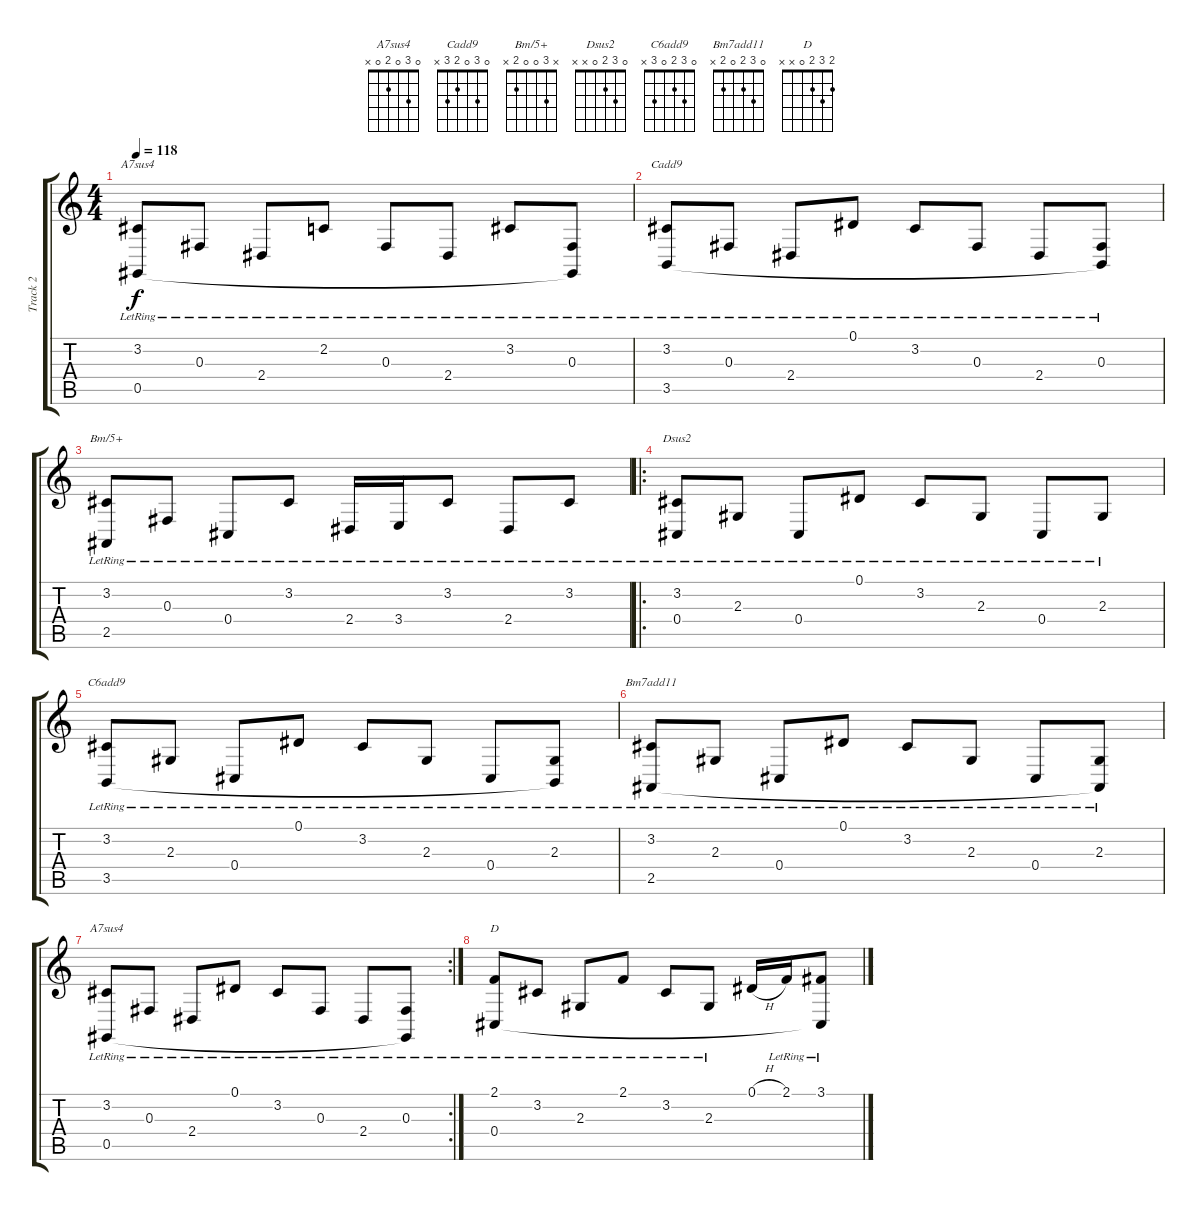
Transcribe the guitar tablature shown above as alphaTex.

\track ("Track 2" "Track 2") {instrument brightacousticpiano}
\staff {score tabs}
\tuning (Eb4 Bb3 Gb3 Db3 Ab2 Eb2) {hide}
\chord ("A7sus4" x 3 0 2 0 x)
\chord ("Cadd9" 0 3 0 2 3 x)
\chord ("Bm/5+" x 3 0 0 2 x)
\chord ("Dsus2" 0 3 2 0 x x)
\chord ("C6add9" 0 3 2 0 3 x)
\chord ("Bm7add11" 0 3 2 0 2 x)
\chord ("A7sus4" 0 3 0 2 0 x)
\chord ("D" 2 3 2 0 x x)
\ts (4 4)
\tempo 118
\clef g2
\ks c
(3.2{lr} 0.5{lr}).8{ch "A7sus4" dy f} 0.3{lr}.8 2.4{lr}.8 2.2{lr}.8 0.3{lr}.8 2.4{lr}.8 3.2{lr}.8 (0.3{lr} 0.5{t}).8 |
(3.2{lr} 3.5{lr}).8{ch "Cadd9"} 0.3{lr}.8 2.4{lr}.8 0.1{lr}.8 3.2{lr}.8 0.3{lr}.8 2.4{lr}.8 (0.3{lr} 3.5{t}).8 |
(3.2{lr} 2.5{lr}).8{ch "Bm/5+"} 0.3{lr}.8 0.4{lr}.8 3.2{lr}.8 2.4{lr}.16 3.4{lr}.16 3.2{lr}.8 2.4{lr}.8 3.2{lr}.8 |
\ro
(3.2{lr} 0.4{lr}).8{ch "Dsus2"} 2.3{lr}.8 0.4{lr}.8 0.1{lr}.8 3.2{lr}.8 2.3{lr}.8 0.4{lr}.8 2.3{lr}.8 |
(3.2{lr} 3.5{lr}).8{ch "C6add9"} 2.3{lr}.8 0.4{lr}.8 0.1{lr}.8 3.2{lr}.8 2.3{lr}.8 0.4{lr}.8 (2.3{lr} 3.5{t}).8 |
(3.2{lr} 2.5{lr}).8{ch "Bm7add11"} 2.3{lr}.8 0.4{lr}.8 0.1{lr}.8 3.2{lr}.8 2.3{lr}.8 0.4{lr}.8 (2.3{lr} 2.5{t}).8 |
\rc 2
(3.2{lr} 0.5{lr}).8{ch "A7sus4"} 0.3{lr}.8 2.4{lr}.8 0.1{lr}.8 3.2{lr}.8 0.3{lr}.8 2.4{lr}.8 (0.3{lr} 0.5{t}).8 |
(2.1{lr} 0.4{lr}).8{ch "D"} 3.2{lr}.8 2.3{lr}.8 2.1{lr}.8 3.2{lr}.8 2.3{lr}.8 0.1{h}.16 2.1{lr}.16 (3.1{lr} 0.4{t}).8
